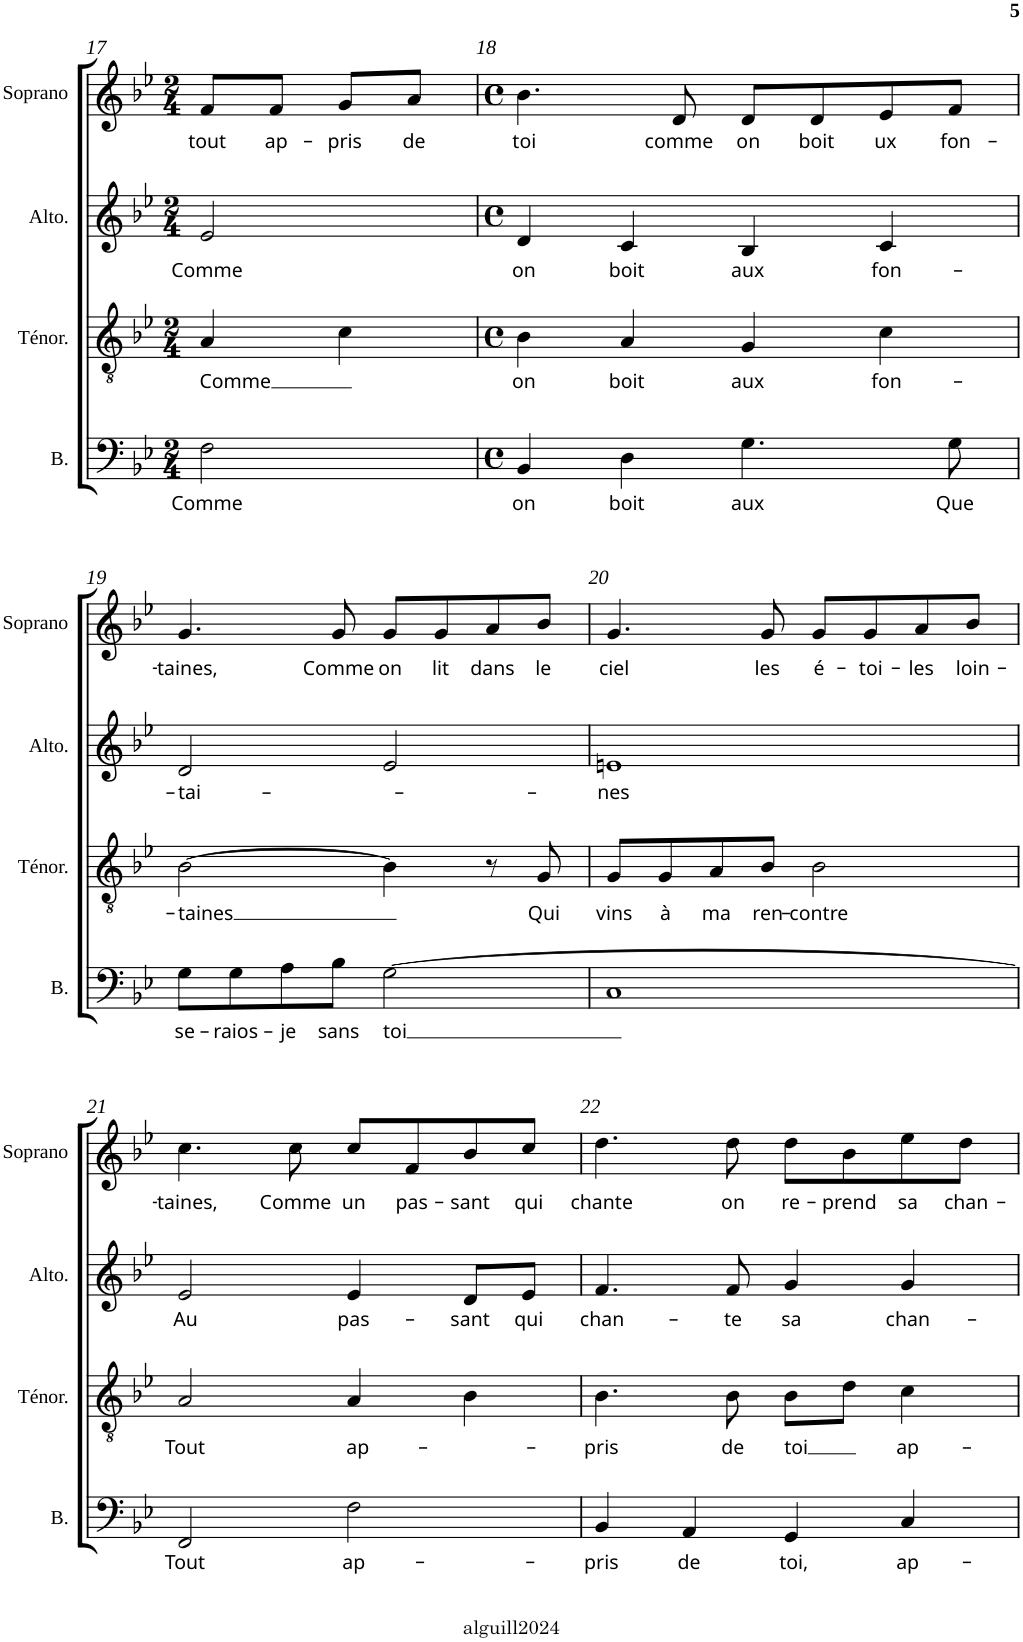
**kern	**text	**kern	**text	**kern	**text	**kern	**text
*part4	*part4	*part3	*part3	*part2	*part2	*part1	*part1
*staff4	*staff4	*staff3	*staff3	*staff2	*staff2	*staff1	*staff1
*I"Basse	*	*I"Ténor	*	*I"Alto	*	*I"Soprano	*
*I'B.	*	*I'Ténor.	*	*I'Alto.	*	*I'Soprano	*
!!LO:PB:g=z
*clefF4	*	*clefGv2	*	*clefG2	*	*clefG2	*
*k[b-e-]	*	*k[b-e-]	*	*k[b-e-]	*	*k[b-e-]	*
*g:	*	*g:	*	*g:	*	*g:	*
*M2/4	*	*M2/4	*	*M2/4	*	*M2/4	*
=17	=17	=17	=17	=17	=17	=17	=17
!	!LO:LY:b	!	!LO:LY:b	!	!LO:LY:b	!	!LO:LY:b
2F\	Comme	4A/	Comme	2e-/	Comme	8f/L	tout
!	!	!	!	!	!	!	!LO:LY:b
.	.	.	.	.	.	8f/J	ap-
!	!	!	!	!	!	!	!LO:LY:b
.	.	4c\	.	.	.	8g/L	-pris
!	!	!	!	!	!	!	!LO:LY:b
.	.	.	.	.	.	8a/J	de
=18	=18	=18	=18	=18	=18	=18	=18
*M4/4	*	*M4/4	*	*M4/4	*	*M4/4	*
*met(c)	*	*met(c)	*	*met(c)	*	*met(c)	*
!	!LO:LY:b	!	!LO:LY:b	!	!LO:LY:b	!	!LO:LY:b
4BB-/	on	4B-\	on	4d/	on	4.b-\	toi
!	!LO:LY:b	!	!LO:LY:b	!	!LO:LY:b	!	!
4D\	boit	4A/	boit	4c/	boit	.	.
!	!	!	!	!	!	!	!LO:LY:b
.	.	.	.	.	.	8d/	comme
!	!LO:LY:b	!	!LO:LY:b	!	!LO:LY:b	!	!LO:LY:b
4.G\	aux	4G/	aux	4B-/	aux	8d/L	on
!	!	!	!	!	!	!	!LO:LY:b
.	.	.	.	.	.	8d/	boit
!	!	!	!LO:LY:b	!	!LO:LY:b	!	!LO:LY:b
.	.	4c\	fon-	4c/	fon-	8e-/	ux
!	!LO:LY:b	!	!	!	!	!	!LO:LY:b
8G\	Que	.	.	.	.	8f/J	fon-
!!LO:LB:g=z
=19	=19	=19	=19	=19	=19	=19	=19
!	!LO:LY:b	!	!LO:LY:b	!	!LO:LY:b	!	!LO:LY:b
8G\L	se-	[2B-\	-taines	2d/	-tai-	4.g/	-taines,
!	!LO:LY:b	!	!	!	!	!	!
8G\	-raios-	.	.	.	.	.	.
!	!LO:LY:b	!	!	!	!	!	!
8A\	-je	.	.	.	.	.	.
!	!LO:LY:b	!	!	!	!	!	!LO:LY:b
8B-\J	sans	.	.	.	.	8g/	Comme
!	!LO:LY:b	!	!	!	!	!	!LO:LY:b
[2G\	toi	4B-\]	.	2e-/	.	8g/L	on
!	!	!	!	!	!	!	!LO:LY:b
.	.	.	.	.	.	8g/	lit
!	!	!	!	!	!	!	!LO:LY:b
.	.	8r	.	.	.	8a/	dans
!	!	!	!LO:LY:b	!	!	!	!LO:LY:b
.	.	8G/	Qui	.	.	8b-/J	le
=20	=20	=20	=20	=20	=20	=20	=20
!	!	!	!LO:LY:b	!	!LO:LY:b	!	!LO:LY:b
1C	.	8G/L	vins	1en	-nes	4.g/	ciel
!	!	!	!LO:LY:b	!	!	!	!
.	.	8G/	à	.	.	.	.
!	!	!	!LO:LY:b	!	!	!	!
.	.	8A/	ma	.	.	.	.
!	!	!	!LO:LY:b	!	!	!	!LO:LY:b
.	.	8B-/J	ren-	.	.	8g/	les
!	!	!	!LO:LY:b	!	!	!	!LO:LY:b
.	.	2B-\	-contre	.	.	8g/L	é-
!	!	!	!	!	!	!	!LO:LY:b
.	.	.	.	.	.	8g/	-toi-
!	!	!	!	!	!	!	!LO:LY:b
.	.	.	.	.	.	8a/	-les
!	!	!	!	!	!	!	!LO:LY:b
.	.	.	.	.	.	8b-/J	loin-
!!LO:LB:g=z
=21	=21	=21	=21	=21	=21	=21	=21
!	!LO:LY:b	!	!LO:LY:b	!	!LO:LY:b	!	!LO:LY:b
2FF/	Tout	2A/	Tout	2e-/	Au	4.cc\	-taines,
!	!	!	!	!	!	!	!LO:LY:b
.	.	.	.	.	.	8cc\	Comme
!	!LO:LY:b	!	!LO:LY:b	!	!LO:LY:b	!	!LO:LY:b
2F\	ap-	4A/	ap-	4e-/	pas-	8cc/L	un
!	!	!	!	!	!	!	!LO:LY:b
.	.	.	.	.	.	8f/	pas-
!	!	!	!	!	!LO:LY:b	!	!LO:LY:b
.	.	4B-\	.	8d/L	-sant	8b-/	-sant
!	!	!	!	!	!LO:LY:b	!	!LO:LY:b
.	.	.	.	8e-/J	qui	8cc/J	qui
=22	=22	=22	=22	=22	=22	=22	=22
!	!LO:LY:b	!	!LO:LY:b	!	!LO:LY:b	!	!LO:LY:b
4BB-/	-pris	4.B-\	-pris	4.f/	chan-	4.dd\	chante
!	!LO:LY:b	!	!	!	!	!	!
4AA/	de	.	.	.	.	.	.
!	!	!	!LO:LY:b	!	!LO:LY:b	!	!LO:LY:b
.	.	8B-\	de	8f/	-te	8dd\	on
!	!LO:LY:b	!	!LO:LY:b	!	!LO:LY:b	!	!LO:LY:b
4GG/	toi,	8B-\L	toi	4g/	sa	8dd\L	re-
!	!	!	!	!	!	!	!LO:LY:b
.	.	8d\J	.	.	.	8b-\	-prend
!	!LO:LY:b	!	!LO:LY:b	!	!LO:LY:b	!	!LO:LY:b
4C/	ap-	4c\	ap-	4g/	chan-	8ee-\	sa
!	!	!	!	!	!	!	!LO:LY:b
.	.	.	.	.	.	8dd\J	chan-
=	=	=	=	=	=	=	=
*-	*-	*-	*-	*-	*-	*-	*-
